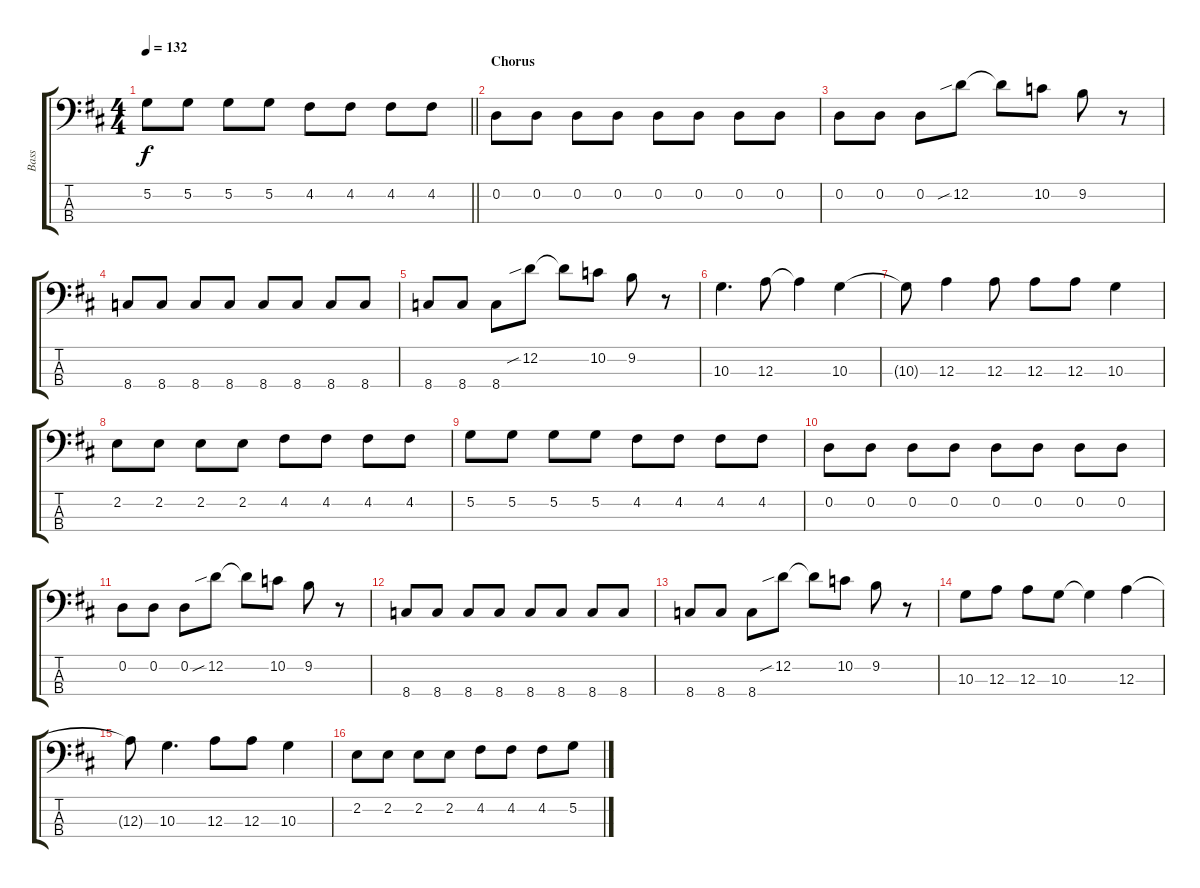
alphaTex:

\track ("Bass" "Bass") {instrument electricbassfinger}
\staff {score tabs}
\tuning (G2 D2 A1 E1) {hide}
\ts (4 4)
\tempo 132
\clef f4
\barLineRight lightlight
\ks d
5.2.8{dy f} 5.2.8 5.2.8 5.2.8 4.2.8 4.2.8 4.2.8 4.2.8 |
\section ("" "Chorus")
0.2.8 0.2.8 0.2.8 0.2.8 0.2.8 0.2.8 0.2.8 0.2.8 |
0.2.8 0.2.8 0.2.8 12.2{sib}.8 12.2{t}.8 10.2.8 9.2.8 r.8 |
8.4.8 8.4.8 8.4.8 8.4.8 8.4.8 8.4.8 8.4.8 8.4.8 |
8.4.8 8.4.8 8.4.8 12.2{sib}.8 12.2{t}.8 10.2.8 9.2.8 r.8 |
10.3.4{d} 12.3.8 12.3{t}.4 10.3.4 |
10.3{t}.8 12.3.4 12.3.8 12.3.8 12.3.8 10.3.4 |
2.2.8 2.2.8 2.2.8 2.2.8 4.2.8 4.2.8 4.2.8 4.2.8 |
5.2.8 5.2.8 5.2.8 5.2.8 4.2.8 4.2.8 4.2.8 4.2.8 |
0.2.8 0.2.8 0.2.8 0.2.8 0.2.8 0.2.8 0.2.8 0.2.8 |
0.2.8 0.2.8 0.2.8 12.2{sib}.8 12.2{t}.8 10.2.8 9.2.8 r.8 |
8.4.8 8.4.8 8.4.8 8.4.8 8.4.8 8.4.8 8.4.8 8.4.8 |
8.4.8 8.4.8 8.4.8 12.2{sib}.8 12.2{t}.8 10.2.8 9.2.8 r.8 |
10.3.8 12.3.8 12.3.8 10.3.8 10.3{t}.4 12.3.4 |
12.3{t}.8 10.3.4{d} 12.3.8 12.3.8 10.3.4 |
2.2.8 2.2.8 2.2.8 2.2.8 4.2.8 4.2.8 4.2.8 5.2.8
